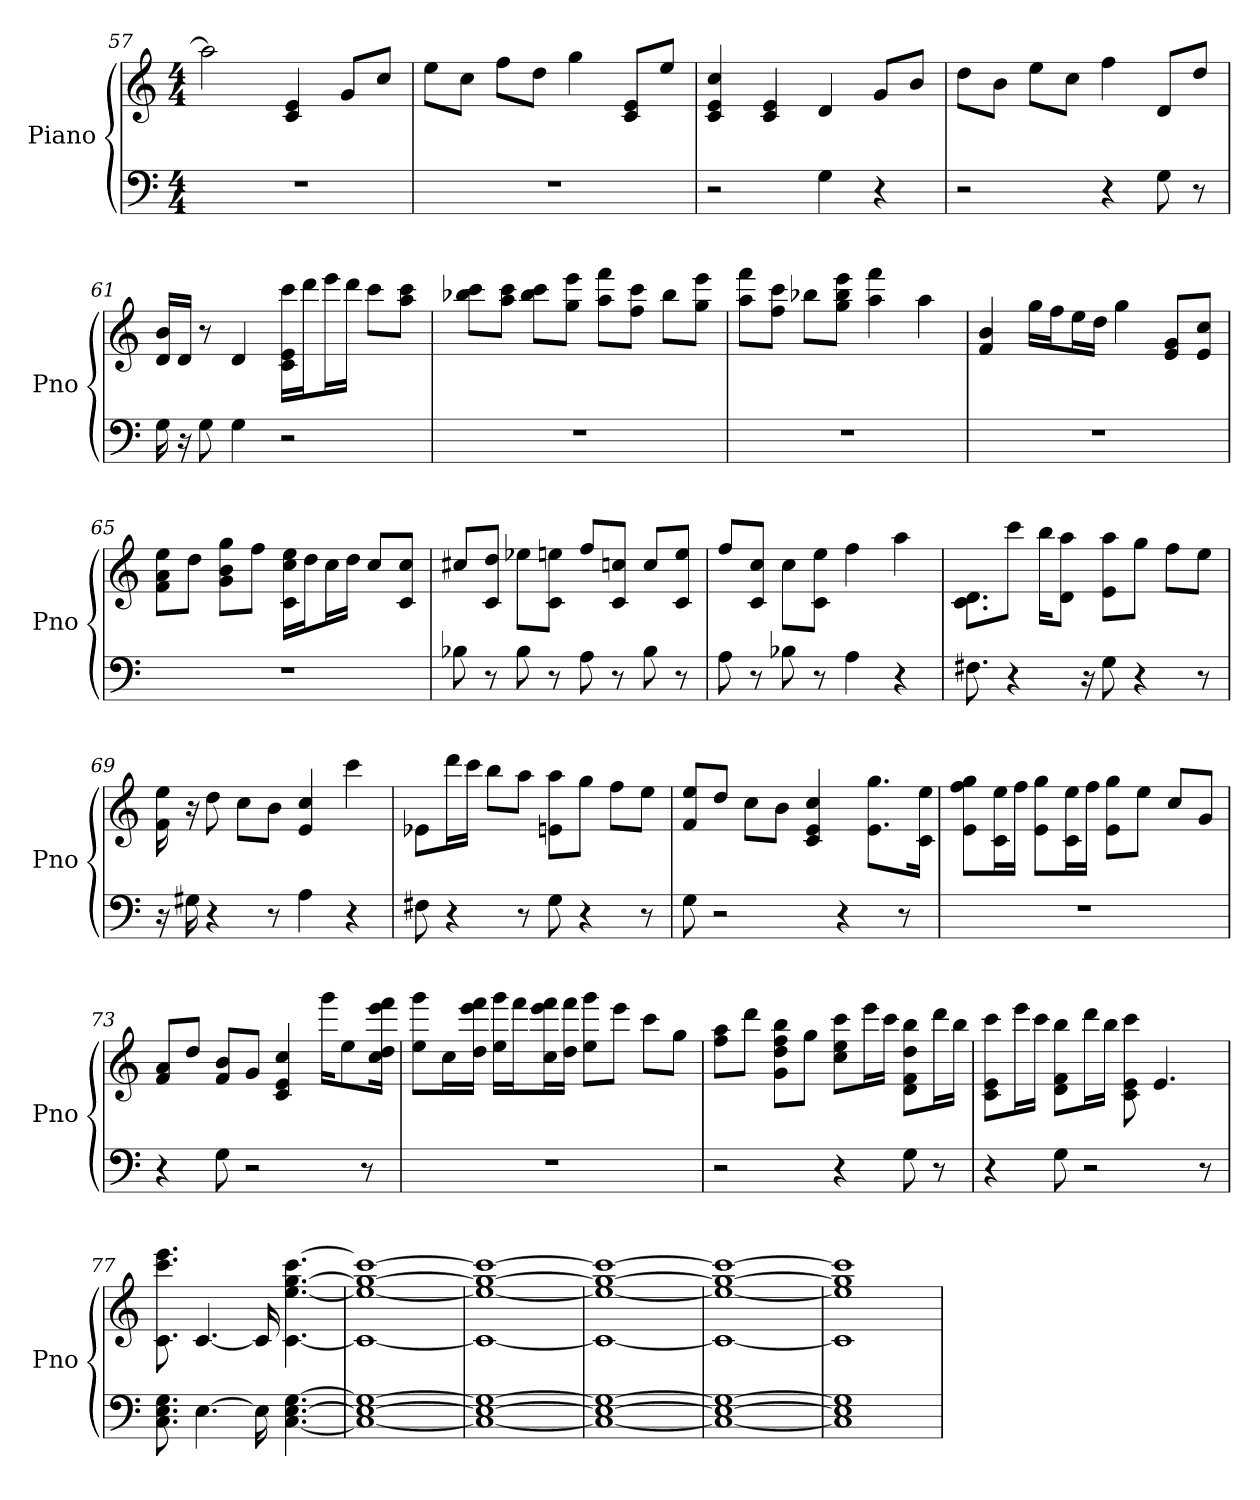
**kern	**kern
*part1	*part1
*staff2	*staff1
*I"Piano	*
*I'Pno	*
*clefF4	*clefG2
*k[]	*k[]
*C:	*C:
*M4/4	*M4/4
=57	=57
1r	2aa]
.	4c 4e
.	8g/L
.	8cc/J
=58	=58
1r	8ee\L
.	8cc\J
.	8ff\L
.	8dd\J
.	4gg
.	8e/ 8c/L
.	8ee/J
=59	=59
2r	4cc 4c 4e
.	4e 4c
4G	4d
4r	8g/L
.	8b/J
=60	=60
2r	8dd\L
.	8b\J
.	8ee\L
.	8cc\J
4r	4ff
8G	8d/L
8r	8dd/J
=61	=61
16G	16b/ 16d/LL
16r	16d/JJ
8G	8r
4G	4d
2r	16c\ 16e\ 16ccc\LL
.	16ddd\J
.	16eee\L
.	16ddd\JJ
.	8ccc\L
.	8aa\ 8ccc\J
=62	=62
1r	8bb-\ 8ccc\L
.	8ccc\ 8aa\J
.	8ccc\ 8bb-\L
.	8gg\ 8eee\J
.	8aa\ 8fff\L
.	8ccc\ 8ff\J
.	8bb-\L
.	8eee\ 8gg\J
=63	=63
1r	8fff\ 8aa\L
.	8ccc\ 8ff\J
.	8bb-\L
.	8eee\ 8gg\ 8bb-\J
.	4fff 4aa
.	4aa
=64	=64
1r	4f 4b
.	16gg\LL
.	16ff\J
.	16ee\L
.	16dd\JJ
.	4gg
.	8e/ 8g/L
.	8cc/ 8e/J
=65	=65
1r	8ee\ 8a\ 8f\L
.	8dd\J
.	8gg\ 8b\ 8g\L
.	8ff\J
.	16ee\ 16c\ 16cc\LL
.	16dd\J
.	16cc\L
.	16dd\JJ
.	8cc/L
.	8cc/ 8c/J
=66	=66
8B-	8cc#/L
8r	8dd/ 8c/J
8B-	8ee-\L
8r	8c\ 8ee\J
8A	8ff/L
8r	8cc/ 8c/J
8B-	8cc/L
8r	8ee/ 8c/J
=67	=67
8A	8ff/L
8r	8cc/ 8c/J
8B-	8cc\L
8r	8c\ 8ee\J
4A	4ff
4r	4aa
=68	=68
8.F#	8.d\ 8.c\L
4r	8ccc\J
.	16bb\KL
.	8d\ 8aa\J
16r	.
8G	8e\ 8aa\L
4r	8gg\J
.	8ff\L
8r	8ee\J
=69	=69
16r	16ee 16f
16G#	16r
4r	8dd
.	8cc\L
8r	8b\J
4A	4cc 4e
4r	4ccc
=70	=70
8F#	8e-\L
4r	16ddd\L
.	16ccc\JJ
.	8bb\L
8r	8aa\J
8G	8aa\ 8e\L
4r	8gg\J
.	8ff\L
8r	8ee\J
=71	=71
8G	8f/ 8ee/L
2r	8dd/J
.	8cc\L
.	8b\J
.	4c 4cc 4e
4r	.
.	8.gg\ 8.e\L
8r	.
.	16c\ 16ee\Jk
=72	=72
1r	8ff\ 8gg\ 8e\L
.	16ee\ 16c\L
.	16ff\JJ
.	8gg\ 8e\L
.	16ee\ 16c\L
.	16ff\JJ
.	8gg\ 8e\L
.	8ee\J
.	8cc/L
.	8g/J
=73	=73
4r	8f/ 8a/L
.	8dd/J
8G	8f/ 8b/L
2r	8g/J
.	4c 4cc 4e
.	16ggg\KL
.	8ee\
8r	.
.	16cc\ 16eee\ 16dd\ 16fff\Jk
=74	=74
1r	8ggg\ 8ee\L
.	16cc\L
.	16eee\ 16fff\ 16dd\JJ
.	16ggg\ 16ee\LL
.	16fff\J
.	16fff\ 16cc\ 16eee\L
.	16dd\ 16fff\JJ
.	8ggg\ 8ee\L
.	8eee\J
.	8ccc\L
.	8gg\J
=75	=75
2r	8aa\ 8ff\L
.	8ddd\J
.	8ff\ 8dd\ 8bb\ 8g\L
.	8gg\J
4r	8ccc\ 8cc\ 8ee\L
.	16eee\L
.	16ccc\JJ
8G	8dd\ 8d\ 8f\ 8bb\L
8r	16ddd\L
.	16bb\JJ
=76	=76
4r	8c\ 8e\ 8ccc\L
.	16eee\L
.	16ccc\JJ
8G	8f\ 8bb\ 8d\L
2r	16ddd\L
.	16bb\JJ
.	8e 8ccc 8c
.	4.e
8r	.
=77	=77
8.C 8.G 8.E	8.eee 8.ccc 8.c
[4.E	[4.c
16E]	16c]
[4.C [4.G [4.E	[4.gg [4.c [4.ccc [4.ee
=78	=78
1C_ 1G_ 1E_	1gg_ 1c_ 1ccc_ 1ee_
=79	=79
1C_ 1G_ 1E_	1gg_ 1c_ 1ccc_ 1ee_
=80	=80
1C_ 1G_ 1E_	1gg_ 1c_ 1ccc_ 1ee_
=81	=81
1C_ 1G_ 1E_	1gg_ 1c_ 1ccc_ 1ee_
=82	=82
1C] 1G] 1E]	1gg] 1c] 1ccc] 1ee]
=	=
*-	*-
